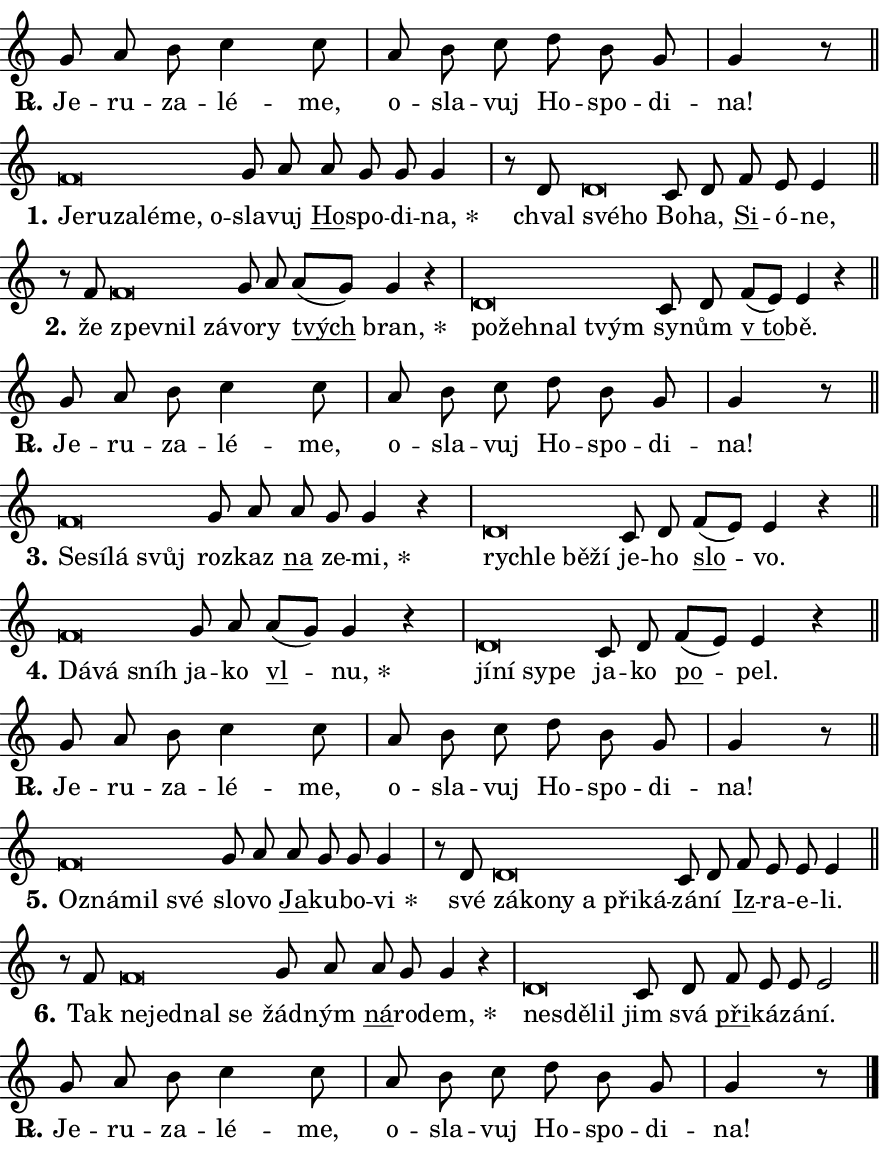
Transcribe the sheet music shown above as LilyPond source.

\version "2.24.0"
\header { tagline = "" }
\paper {
  indent = 0\cm
  top-margin = 0\cm
  right-margin = 0.13\cm % to fit lyric hyphens
  bottom-margin = 0\cm
  left-margin = 0\cm
  paper-width = 15\cm
  page-breaking = #ly:one-page-breaking
  system-system-spacing.basic-distance = #11
  score-system-spacing.basic-distance = #11
  ragged-last = ##f
}


%% Author: Thomas Morley
%% https://lists.gnu.org/archive/html/lilypond-user/2020-05/msg00002.html
#(define (line-position grob)
"Returns position of @var[grob} in current system:
   @code{'start}, if at first time-step
   @code{'end}, if at last time-step
   @code{'middle} otherwise
"
  (let* ((col (ly:item-get-column grob))
         (ln (ly:grob-object col 'left-neighbor))
         (rn (ly:grob-object col 'right-neighbor))
         (col-to-check-left (if (ly:grob? ln) ln col))
         (col-to-check-right (if (ly:grob? rn) rn col))
         (break-dir-left
           (and
             (ly:grob-property col-to-check-left 'non-musical #f)
             (ly:item-break-dir col-to-check-left)))
         (break-dir-right
           (and
             (ly:grob-property col-to-check-right 'non-musical #f)
             (ly:item-break-dir col-to-check-right))))
        (cond ((eqv? 1 break-dir-left) 'start)
              ((eqv? -1 break-dir-right) 'end)
              (else 'middle))))

#(define (tranparent-at-line-position vctor)
  (lambda (grob)
  "Relying on @code{line-position} select the relevant enry from @var{vctor}.
Used to determine transparency,"
    (case (line-position grob)
      ((end) (not (vector-ref vctor 0)))
      ((middle) (not (vector-ref vctor 1)))
      ((start) (not (vector-ref vctor 2))))))

noteHeadBreakVisibility =
#(define-music-function (break-visibility)(vector?)
"Makes @code{NoteHead}s transparent relying on @var{break-visibility}"
#{
  \override NoteHead.transparent =
    #(tranparent-at-line-position break-visibility)
#})

#(define delete-ledgers-for-transparent-note-heads
  (lambda (grob)
    "Reads whether a @code{NoteHead} is transparent.
If so this @code{NoteHead} is removed from @code{'note-heads} from
@var{grob}, which is supposed to be @code{LedgerLineSpanner}.
As a result ledgers are not printed for this @code{NoteHead}"
    (let* ((nhds-array (ly:grob-object grob 'note-heads))
           (nhds-list
             (if (ly:grob-array? nhds-array)
                 (ly:grob-array->list nhds-array)
                 '()))
           ;; Relies on the transparent-property being done before
           ;; Staff.LedgerLineSpanner.after-line-breaking is executed.
           ;; This is fragile ...
           (to-keep
             (remove
               (lambda (nhd)
                 (ly:grob-property nhd 'transparent #f))
               nhds-list)))
      ;; TODO find a better method to iterate over grob-arrays, similiar
      ;; to filter/remove etc for lists
      ;; For now rebuilt from scratch
      (set! (ly:grob-object grob 'note-heads)  '())
      (for-each
        (lambda (nhd)
          (ly:pointer-group-interface::add-grob grob 'note-heads nhd))
        to-keep))))

squashNotes = {
  \override NoteHead.X-extent = #'(-0.2 . 0.2)
  \override NoteHead.Y-extent = #'(-0.75 . 0)
  \override NoteHead.stencil =
    #(lambda (grob)
       (let ((pos (ly:grob-property grob 'staff-position)))
         (begin
           (if (< pos -7) (display "ERROR: Lower brevis then expected\n") (display ""))
           (if (<= pos -6) ly:text-interface::print ly:note-head::print))))
}
unSquashNotes = {
  \revert NoteHead.X-extent
  \revert NoteHead.Y-extent
  \revert NoteHead.stencil
}

hideNotes = \noteHeadBreakVisibility #begin-of-line-visible
unHideNotes = \noteHeadBreakVisibility #all-visible

% work-around for resetting accidentals
% https://lilypond.org/doc/v2.23/Documentation/notation/displaying-rhythms#unmetered-music
cadenzaMeasure = {
  \cadenzaOff
  \partial 1024 s1024
  \cadenzaOn
}

#(define-markup-command (accent layout props text) (markup?)
  "Underline accented syllable"
  (interpret-markup layout props
    #{\markup \override #'(offset . 4.3) \underline { #text }#}))

responsum = \markup \concat {
  "R" \hspace #-1.05 \path #0.1 #'((moveto 0 0.07) (lineto 0.9 0.8)) \hspace #0.05 "."
}

spaceSize = #0.6828661417322834 % exact space size for TeX Gyre Schola

\layout {
  \context {
    \Staff
    \remove "Time_signature_engraver"
    \override LedgerLineSpanner.after-line-breaking = #delete-ledgers-for-transparent-note-heads
  }
  \context {
    \Lyrics {
      \override LyricSpace.minimum-distance = \spaceSize
      \override LyricText.font-name = #"TeX Gyre Schola"
      \override LyricText.font-size = 1
      \override StanzaNumber.font-name = #"TeX Gyre Schola Bold"
      \override StanzaNumber.font-size = 1
    }
  }
  \context {
    \Score 
    \override NoteHead.text =
      #(lambda (grob) 
        (let ((pos (ly:grob-property grob 'staff-position)))
          #{\markup {
            \combine
              \halign #-0.55 \raise #(if (= pos -6) 0 0.5) \override #'(thickness . 2) \draw-line #'(3.2 . 0)
              \musicglyph "noteheads.sM1"
          }#}))
  }
}

% magnetic-lyrics.ily
%
%   written by
%     Jean Abou Samra <jean@abou-samra.fr>
%     Werner Lemberg <wl@gnu.org>
%
%   adapted by
%     Jiri Hon <jiri.hon@gmail.com>
%
% Version 2022-Apr-15

% https://www.mail-archive.com/lilypond-user@gnu.org/msg149350.html

#(define (Left_hyphen_pointer_engraver context)
   "Collect syllable-hyphen-syllable occurrences in lyrics and store
them in properties.  This engraver only looks to the left.  For
example, if the lyrics input is @code{foo -- bar}, it does the
following.

@itemize @bullet
@item
Set the @code{text} property of the @code{LyricHyphen} grob between
@q{foo} and @q{bar} to @code{foo}.

@item
Set the @code{left-hyphen} property of the @code{LyricText} grob with
text @q{foo} to the @code{LyricHyphen} grob between @q{foo} and
@q{bar}.
@end itemize

Use this auxiliary engraver in combination with the
@code{lyric-@/text::@/apply-@/magnetic-@/offset!} hook."
   (let ((hyphen #f)
         (text #f))
     (make-engraver
      (acknowledgers
       ((lyric-syllable-interface engraver grob source-engraver)
        (set! text grob)))
      (end-acknowledgers
       ((lyric-hyphen-interface engraver grob source-engraver)
        ;(when (not (grob::has-interface grob 'lyric-space-interface))
          (set! hyphen grob)));)
      ((stop-translation-timestep engraver)
       (when (and text hyphen)
         (ly:grob-set-object! text 'left-hyphen hyphen))
       (set! text #f)
       (set! hyphen #f)))))

#(define (lyric-text::apply-magnetic-offset! grob)
   "If the space between two syllables is less than the value in
property @code{LyricText@/.details@/.squash-threshold}, move the right
syllable to the left so that it gets concatenated with the left
syllable.

Use this function as a hook for
@code{LyricText@/.after-@/line-@/breaking} if the
@code{Left_@/hyphen_@/pointer_@/engraver} is active."
   (let ((hyphen (ly:grob-object grob 'left-hyphen #f)))
     (when hyphen
       (let ((left-text (ly:spanner-bound hyphen LEFT)))
         (when (grob::has-interface left-text 'lyric-syllable-interface)
           (let* ((common (ly:grob-common-refpoint grob left-text X))
                  (this-x-ext (ly:grob-extent grob common X))
                  (left-x-ext
                   (begin
                     ;; Trigger magnetism for left-text.
                     (ly:grob-property left-text 'after-line-breaking)
                     (ly:grob-extent left-text common X)))
                  ;; `delta` is the gap width between two syllables.
                  (delta (- (interval-start this-x-ext)
                            (interval-end left-x-ext)))
                  (details (ly:grob-property grob 'details))
                  (threshold (assoc-get 'squash-threshold details 0.2)))
             (when (< delta threshold)
               (let* (;; We have to manipulate the input text so that
                      ;; ligatures crossing syllable boundaries are not
                      ;; disabled.  For languages based on the Latin
                      ;; script this is essentially a beautification.
                      ;; However, for non-Western scripts it can be a
                      ;; necessity.
                      (lt (ly:grob-property left-text 'text))
                      (rt (ly:grob-property grob 'text))
                      (is-space (grob::has-interface hyphen 'lyric-space-interface))
                      (space (if is-space " " ""))
                      (extra-delta (if is-space spaceSize 0))
                      ;; Append new syllable.
                      (ltrt-space (if (and (string? lt) (string? rt))
                                (string-append lt space rt)
                                (make-concat-markup (list lt space rt))))
                      ;; Right-align `ltrt` to the right side.
                      (ltrt-space-markup (grob-interpret-markup
                               grob
                               (make-translate-markup
                                (cons (interval-length this-x-ext) 0)
                                (make-right-align-markup ltrt-space)))))
                 (begin
                   ;; Don't print `left-text`.
                   (ly:grob-set-property! left-text 'stencil #f)
                   ;; Set text and stencil (which holds all collected
                   ;; syllables so far) and shift it to the left.
                   (ly:grob-set-property! grob 'text ltrt-space)
                   (ly:grob-set-property! grob 'stencil ltrt-space-markup)
                   (ly:grob-translate-axis! grob (- (- delta extra-delta)) X))))))))))


#(define (lyric-hyphen::displace-bounds-first grob)
   ;; Make very sure this callback isn't triggered too early.
   (let ((left (ly:spanner-bound grob LEFT))
         (right (ly:spanner-bound grob RIGHT)))
     (ly:grob-property left 'after-line-breaking)
     (ly:grob-property right 'after-line-breaking)
     (ly:lyric-hyphen::print grob)))

squashThreshold = #0.4

\layout {
  \context {
    \Lyrics
    \consists #Left_hyphen_pointer_engraver
    \override LyricText.after-line-breaking =
      #lyric-text::apply-magnetic-offset!
    \override LyricHyphen.stencil = #lyric-hyphen::displace-bounds-first
    \override LyricText.details.squash-threshold = \squashThreshold
    \override LyricHyphen.minimum-distance = 0
    \override LyricHyphen.minimum-length = \squashThreshold
  }
}

squashText = \override LyricText.details.squash-threshold = 9999
unSquashText = \override LyricText.details.squash-threshold = \squashThreshold

leftText = \override LyricText.self-alignment-X = #LEFT
unLeftText = \revert LyricText.self-alignment-X

starOffset = #(lambda (grob) 
                (let ((x_offset (ly:self-alignment-interface::aligned-on-x-parent grob)))
                  (if (= x_offset 0) 0 (+ x_offset 1.2))))

star = #(define-music-function (syllable)(string?)
"Append star separator at the end of a syllable"
#{
  \once \override LyricText.X-offset = #starOffset
  \lyricmode { \markup {
    #syllable
    \override #'((font-name . "TeX Gyre Schola Bold")) \hspace #0.2 \lower #0.65 \larger "*"
  } }
#})

starAccent = #(define-music-function (syllable)(string?)
"Append star separator at the end of a syllable and make accent"
#{
  \once \override LyricText.X-offset = #starOffset
  \lyricmode { \markup {
    \accent #syllable
    \override #'((font-name . "TeX Gyre Schola Bold")) \hspace #0.2 \lower #0.65 \larger "*"
  } }
#})

breath = #(define-music-function (syllable)(string?)
"Append breathing indicator at the end of a syllable"
#{
  \lyricmode { \markup { #syllable "+" } }
#})

optionalBreath = #(define-music-function (syllable)(string?)
"Append optional breathing indicator at the end of a syllable"
#{
  \lyricmode { \markup { #syllable "(+)" } }
#})


\score {
    <<
        \new Voice = "melody" { \cadenzaOn \key c \major \relative { g'8 a b c4 c8 \cadenzaMeasure \bar "|" a b c \bar "" d b g \cadenzaMeasure \bar "|" g4 r8 \cadenzaMeasure \bar "||" \break } }
        \new Lyrics \lyricsto "melody" { \lyricmode { \set stanza = \responsum
Je -- ru -- za -- lé -- me, o -- sla -- vuj Ho -- spo -- di -- na! } }
    >>
    \layout {}
}

\score {
    <<
        \new Voice = "melody" { \cadenzaOn \key c \major \relative { \squashNotes f'\breve*1/16 \hideNotes \breve*1/16 \bar "" \breve*1/16 \bar "" \breve*1/16 \bar "" \breve*1/16 \breve*1/16 \bar "" \unHideNotes \unSquashNotes g8 a \bar "" a g g g4 \cadenzaMeasure \bar "|" r8 d \squashNotes d\breve*1/16 \hideNotes \breve*1/16 \bar "" \unHideNotes \unSquashNotes c8 d \bar "" f e e4 \cadenzaMeasure \bar "||" \break } }
        \new Lyrics \lyricsto "melody" { \lyricmode { \set stanza = "1."
\leftText Je -- \squashText ru -- za -- lé -- me, o -- \unLeftText \unSquashText sla -- vuj \markup \accent Ho -- spo -- di -- \star na, chval \leftText své -- \squashText ho \unLeftText \unSquashText Bo -- ha, \markup \accent Si -- ó -- ne, } }
    >>
    \layout {}
}

\score {
    <<
        \new Voice = "melody" { \cadenzaOn \key c \major \relative { r8 f' \squashNotes f\breve*1/16 \hideNotes \breve*1/16 \breve*1/16 \bar "" \unHideNotes \unSquashNotes g8 a \bar "" a[( g)] g4 r \cadenzaMeasure \bar "|" \squashNotes d\breve*1/16 \hideNotes \breve*1/16 \bar "" \breve*1/16 \breve*1/16 \bar "" \unHideNotes \unSquashNotes c8 d \bar "" f[( e)] e4 r \cadenzaMeasure \bar "||" \break } }
        \new Lyrics \lyricsto "melody" { \lyricmode { \set stanza = "2."
že \leftText zpev -- \squashText nil zá -- \unLeftText \unSquashText vo -- ry \markup \accent tvých \star bran, \leftText po -- \squashText žeh -- nal tvým \unLeftText \unSquashText sy -- nům \markup \accent "v to" -- bě. } }
    >>
    \layout {}
}

\score {
    <<
        \new Voice = "melody" { \cadenzaOn \key c \major \relative { g'8 a b c4 c8 \cadenzaMeasure \bar "|" a b c \bar "" d b g \cadenzaMeasure \bar "|" g4 r8 \cadenzaMeasure \bar "||" \break } }
        \new Lyrics \lyricsto "melody" { \lyricmode { \set stanza = \responsum
Je -- ru -- za -- lé -- me, o -- sla -- vuj Ho -- spo -- di -- na! } }
    >>
    \layout {}
}

\score {
    <<
        \new Voice = "melody" { \cadenzaOn \key c \major \relative { \squashNotes f'\breve*1/16 \hideNotes \breve*1/16 \bar "" \breve*1/16 \breve*1/16 \bar "" \unHideNotes \unSquashNotes g8 a \bar "" a g g4 r \cadenzaMeasure \bar "|" \squashNotes d\breve*1/16 \hideNotes \breve*1/16 \bar "" \breve*1/16 \breve*1/16 \bar "" \unHideNotes \unSquashNotes c8 d \bar "" f[( e)] e4 r \cadenzaMeasure \bar "||" \break } }
        \new Lyrics \lyricsto "melody" { \lyricmode { \set stanza = "3."
\leftText Se -- \squashText sí -- lá svůj \unLeftText \unSquashText roz -- kaz \markup \accent na ze -- \star mi, \leftText rych -- \squashText le bě -- ží \unLeftText \unSquashText je -- ho \markup \accent slo -- vo. } }
    >>
    \layout {}
}

\score {
    <<
        \new Voice = "melody" { \cadenzaOn \key c \major \relative { \squashNotes f'\breve*1/16 \hideNotes \breve*1/16 \breve*1/16 \bar "" \unHideNotes \unSquashNotes g8 a \bar "" a[( g)] g4 r \cadenzaMeasure \bar "|" \squashNotes d\breve*1/16 \hideNotes \breve*1/16 \bar "" \breve*1/16 \breve*1/16 \bar "" \unHideNotes \unSquashNotes c8 d \bar "" f[( e)] e4 r \cadenzaMeasure \bar "||" \break } }
        \new Lyrics \lyricsto "melody" { \lyricmode { \set stanza = "4."
\leftText Dá -- \squashText vá sníh \unLeftText \unSquashText ja -- ko \markup \accent vl -- \star nu, \leftText jí -- \squashText ní sy -- pe \unLeftText \unSquashText ja -- ko \markup \accent po -- pel. } }
    >>
    \layout {}
}

\score {
    <<
        \new Voice = "melody" { \cadenzaOn \key c \major \relative { g'8 a b c4 c8 \cadenzaMeasure \bar "|" a b c \bar "" d b g \cadenzaMeasure \bar "|" g4 r8 \cadenzaMeasure \bar "||" \break } }
        \new Lyrics \lyricsto "melody" { \lyricmode { \set stanza = \responsum
Je -- ru -- za -- lé -- me, o -- sla -- vuj Ho -- spo -- di -- na! } }
    >>
    \layout {}
}

\score {
    <<
        \new Voice = "melody" { \cadenzaOn \key c \major \relative { \squashNotes f'\breve*1/16 \hideNotes \breve*1/16 \bar "" \breve*1/16 \breve*1/16 \bar "" \unHideNotes \unSquashNotes g8 a \bar "" a g g g4 \cadenzaMeasure \bar "|" r8 d \squashNotes d\breve*1/16 \hideNotes \breve*1/16 \bar "" \breve*1/16 \bar "" \breve*1/16 \bar "" \breve*1/16 \breve*1/16 \bar "" \unHideNotes \unSquashNotes c8 d \bar "" f e e e4 \cadenzaMeasure \bar "||" \break } }
        \new Lyrics \lyricsto "melody" { \lyricmode { \set stanza = "5."
\leftText Oz -- \squashText ná -- mil své \unLeftText \unSquashText slo -- vo \markup \accent Ja -- ku -- bo -- \star vi své \leftText zá -- \squashText ko -- ny a při -- ká -- \unLeftText \unSquashText zá -- ní \markup \accent Iz -- ra -- e -- li. } }
    >>
    \layout {}
}

\score {
    <<
        \new Voice = "melody" { \cadenzaOn \key c \major \relative { r8 f' \squashNotes f\breve*1/16 \hideNotes \breve*1/16 \bar "" \breve*1/16 \breve*1/16 \bar "" \unHideNotes \unSquashNotes g8 a \bar "" a g g4 r \cadenzaMeasure \bar "|" \squashNotes d\breve*1/16 \hideNotes \breve*1/16 \breve*1/16 \bar "" \unHideNotes \unSquashNotes c8 d \bar "" f e e e2 \cadenzaMeasure \bar "||" \break } }
        \new Lyrics \lyricsto "melody" { \lyricmode { \set stanza = "6."
Tak \leftText ne -- \squashText jed -- nal se \unLeftText \unSquashText žád -- ným \markup \accent ná -- ro -- \star dem, \leftText ne -- \squashText sdě -- lil \unLeftText \unSquashText jim svá \markup \accent při -- ká -- zá -- ní. } }
    >>
    \layout {}
}

\score {
    <<
        \new Voice = "melody" { \cadenzaOn \key c \major \relative { g'8 a b c4 c8 \cadenzaMeasure \bar "|" a b c \bar "" d b g \cadenzaMeasure \bar "|" g4 r8 \cadenzaMeasure \bar "||" \break } \bar "|." }
        \new Lyrics \lyricsto "melody" { \lyricmode { \set stanza = \responsum
Je -- ru -- za -- lé -- me, o -- sla -- vuj Ho -- spo -- di -- na! } }
    >>
    \layout {}
}
